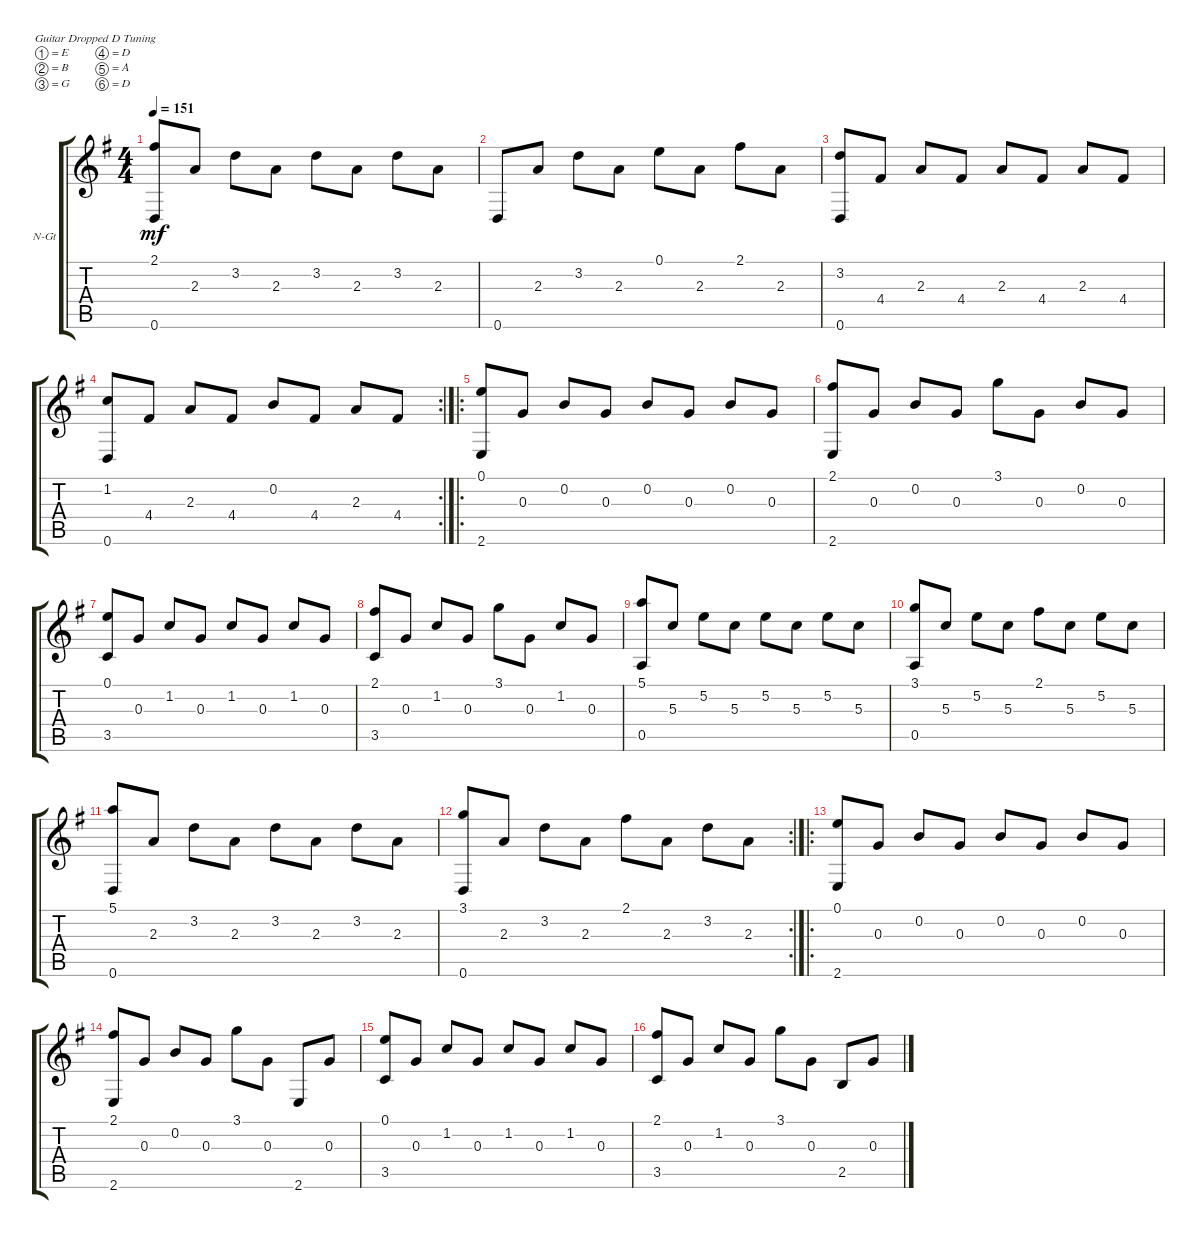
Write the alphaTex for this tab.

\bracketExtendMode groupsimilarinstruments
\firstSystemTrackNameOrientation horizontal
\otherSystemsTrackNameOrientation horizontal
\track ("Nylon Guitar" "N-Gt") {instrument acousticguitarnylon}
\staff {score tabs}
\tuning (E4 B3 G3 D3 A2 D2)
\ts (4 4)
\tempo 151
\clef g2
\ks eminor
(2.1 0.6).8{dy mf} 2.3.8 3.2.8 2.3.8 3.2.8 2.3.8 3.2.8 2.3.8 |
0.6.8 2.3.8 3.2.8 2.3.8 0.1.8 2.3.8 2.1.8 2.3.8 |
(3.2 0.6).8 4.4.8 2.3.8 4.4.8 2.3.8 4.4.8 2.3.8 4.4.8 |
\rc 2
(1.2 0.6).8 4.4.8 2.3.8 4.4.8 0.2.8 4.4.8 2.3.8 4.4.8 |
\ro
(2.6 0.1).8 0.3.8 0.2.8 0.3.8 0.2.8 0.3.8 0.2.8 0.3.8 |
(2.6 2.1).8 0.3.8 0.2.8 0.3.8 3.1.8 0.3.8 0.2.8 0.3.8 |
(3.5 0.1).8 0.3.8 1.2.8 0.3.8 1.2.8 0.3.8 1.2.8 0.3.8 |
(3.5 2.1).8 0.3.8 1.2.8 0.3.8 3.1.8 0.3.8 1.2.8 0.3.8 |
(0.5 5.1).8 5.3.8 5.2.8 5.3.8 5.2.8 5.3.8 5.2.8 5.3.8 |
(0.5 3.1).8 5.3.8 5.2.8 5.3.8 2.1.8 5.3.8 5.2.8 5.3.8 |
(5.1 0.6).8 2.3.8 3.2.8 2.3.8 3.2.8 2.3.8 3.2.8 2.3.8 |
\rc 2
(3.1 0.6).8 2.3.8 3.2.8 2.3.8 2.1.8 2.3.8 3.2.8 2.3.8 |
\ro
(2.6 0.1).8 0.3.8 0.2.8 0.3.8 0.2.8 0.3.8 0.2.8 0.3.8 |
(2.6 2.1).8 0.3.8 0.2.8 0.3.8 3.1.8 0.3.8 2.6.8 0.3.8 |
(3.5 0.1).8 0.3.8 1.2.8 0.3.8 1.2.8 0.3.8 1.2.8 0.3.8 |
(3.5 2.1).8 0.3.8 1.2.8 0.3.8 3.1.8 0.3.8 2.5.8 0.3.8
